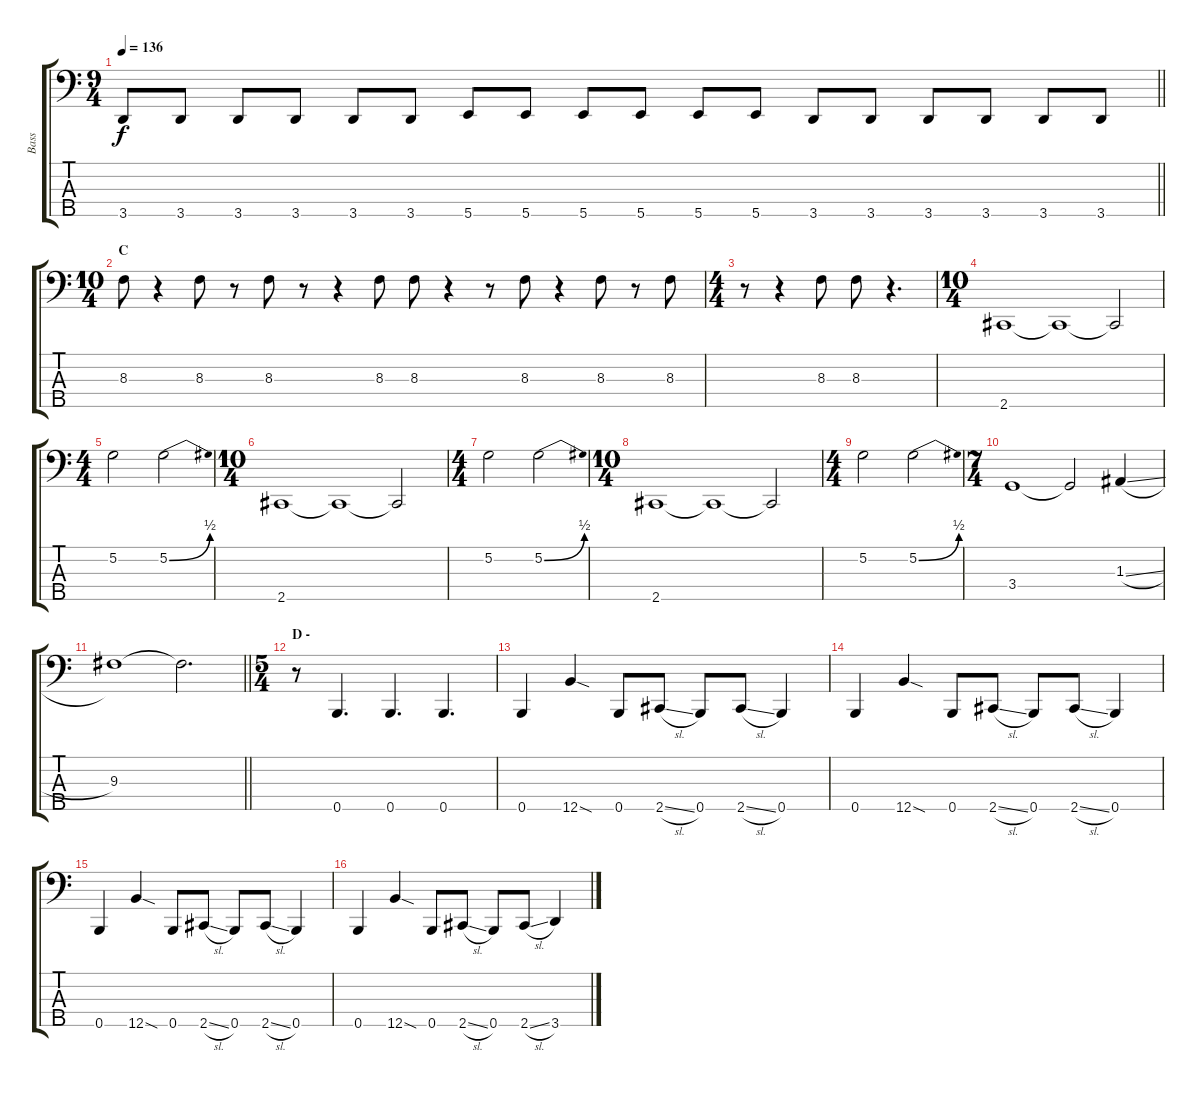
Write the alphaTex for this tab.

\track ("Bass" "Bass") {instrument electricbassfinger}
\staff {score tabs}
\tuning (G2 D2 A1 E1 B0) {hide}
\ts (9 4)
\tempo 136
\clef f4
\barLineRight lightlight
\ks c
3.5.8{dy f} 3.5.8 3.5.8 3.5.8 3.5.8 3.5.8 5.5.8 5.5.8 5.5.8 5.5.8 5.5.8 5.5.8 3.5.8 3.5.8 3.5.8 3.5.8 3.5.8 3.5.8 |
\ts (10 4)
\section ("" "C")
8.3.8 r.4 8.3.8 r.8 8.3.8 r.8 r.4 8.3.8 8.3.8 r.4 r.8 8.3.8 r.4 8.3.8 r.8 8.3.8 |
\ts (4 4)
r.8 r.4 8.3.8 8.3.8 r.4{d} |
\ts (10 4)
2.5.1 2.5{t}.1 2.5{t}.2 |
\ts (4 4)
5.2.2 5.2{be (bend 0 0 60 2)}.2 |
\ts (10 4)
2.5.1 2.5{t}.1 2.5{t}.2 |
\ts (4 4)
5.2.2 5.2{be (bend 0 0 60 2)}.2 |
\ts (10 4)
2.5.1 2.5{t}.1 2.5{t}.2 |
\ts (4 4)
5.2.2 5.2{be (bend 0 0 60 2)}.2 |
\ts (7 4)
3.4.1 3.4{t}.2 1.3{sl}.4 |
\barLineRight lightlight
9.3.1 9.3{t}.2{d} |
\ts (5 4)
\section ("" "D -")
r.8 0.5.4{d} 0.5.4{d} 0.5.4{d} |
0.5.4 12.5{sod}.4 0.5.8 2.5{sl}.8 0.5.8 2.5{sl}.8 0.5.4 |
0.5.4 12.5{sod}.4 0.5.8 2.5{sl}.8 0.5.8 2.5{sl}.8 0.5.4 |
0.5.4 12.5{sod}.4 0.5.8 2.5{sl}.8 0.5.8 2.5{sl}.8 0.5.4 |
0.5.4 12.5{sod}.4 0.5.8 2.5{sl}.8 0.5.8 2.5{sl}.8 3.5.4
